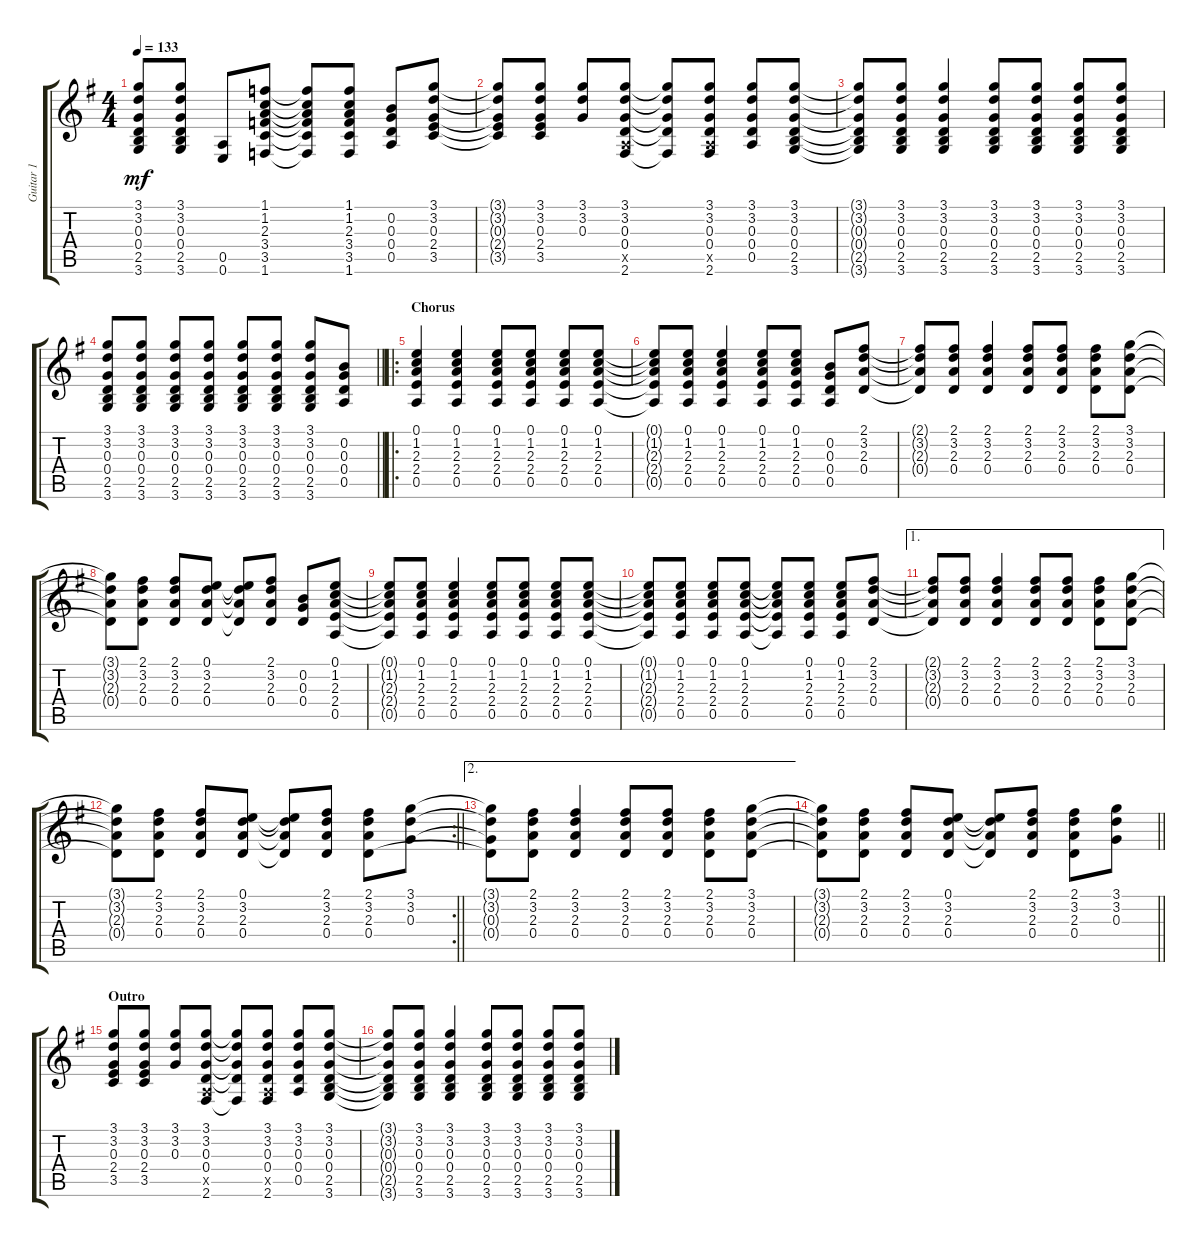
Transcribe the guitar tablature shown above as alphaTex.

\track ("Guitar 1" "Guitar 1") {instrument acousticguitarsteel}
\staff {score tabs}
\tuning (E4 B3 G3 D3 A2 E2) {hide}
\ts (4 4)
\tempo 133
\clef g2
\ks g
(3.1{t} 3.2{t} 0.3{t} 0.4{t} 2.5{t} 3.6{t}).8{dy mf} (3.1 3.2 0.3 0.4 2.5 3.6).8 (0.5 0.6).8 (1.1 1.2 2.3 3.4 3.5 1.6).8 (1.1{t} 1.2{t} 2.3{t} 3.4{t} 3.5{t} 1.6{t}).8 (1.1 1.2 2.3 3.4 3.5 1.6).8 (0.2 0.3 0.4 0.5).8 (3.1 3.2 0.3 2.4 3.5).8 |
(3.1{t} 3.2{t} 0.3{t} 2.4{t} 3.5{t}).8 (3.1 3.2 0.3 2.4 3.5).8 (3.1 3.2 0.3).8 (3.1 3.2 0.3 0.4 0.5{x} 2.6).8 (3.1{t} 3.2{t} 0.3{t} 0.4{t} 2.6{t}).8 (3.1 3.2 0.3 0.4 0.5{x} 2.6).8 (3.1 3.2 0.3 0.4 0.5).8 (3.1 3.2 0.3 0.4 2.5 3.6).8 |
(3.1{t} 3.2{t} 0.3{t} 0.4{t} 2.5{t} 3.6{t}).8 (3.1 3.2 0.3 0.4 2.5 3.6).8 (3.1 3.2 0.3 0.4 2.5 3.6).4 (3.1 3.2 0.3 0.4 2.5 3.6).8 (3.1 3.2 0.3 0.4 2.5 3.6).8 (3.1 3.2 0.3 0.4 2.5 3.6).8 (3.1 3.2 0.3 0.4 2.5 3.6).8 |
\barLineRight lightlight
(3.1 3.2 0.3 0.4 2.5 3.6).8 (3.1 3.2 0.3 0.4 2.5 3.6).8 (3.1 3.2 0.3 0.4 2.5 3.6).8 (3.1 3.2 0.3 0.4 2.5 3.6).8 (3.1 3.2 0.3 0.4 2.5 3.6).8 (3.1 3.2 0.3 0.4 2.5 3.6).8 (3.1 3.2 0.3 0.4 2.5 3.6).8 (0.2 0.3 0.4 0.5).8 |
\ro
\section ("" "Chorus")
(0.1 1.2 2.3 2.4 0.5).4 (0.1 1.2 2.3 2.4 0.5).4 (0.1 1.2 2.3 2.4 0.5).8 (0.1 1.2 2.3 2.4 0.5).8 (0.1 1.2 2.3 2.4 0.5).8 (0.1 1.2 2.3 2.4 0.5).8 |
(0.1{t} 1.2{t} 2.3{t} 2.4{t} 0.5{t}).8 (0.1 1.2 2.3 2.4 0.5).8 (0.1 1.2 2.3 2.4 0.5).4 (0.1 1.2 2.3 2.4 0.5).8 (0.1 1.2 2.3 2.4 0.5).8 (0.2 0.3 0.4 0.5).8 (2.1 3.2 2.3 0.4).8 |
(2.1{t} 3.2{t} 2.3{t} 0.4{t}).8 (2.1 3.2 2.3 0.4).8 (2.1 3.2 2.3 0.4).4 (2.1 3.2 2.3 0.4).8 (2.1 3.2 2.3 0.4).8 (2.1 3.2 2.3 0.4).8 (3.1 3.2 2.3 0.4).8 |
(3.1{t} 3.2{t} 2.3{t} 0.4{t}).8 (2.1 3.2 2.3 0.4).8 (2.1 3.2 2.3 0.4).8 (0.1 3.2 2.3 0.4).8 (0.1{t} 3.2{t} 2.3{t} 0.4{t}).8 (2.1 3.2 2.3 0.4).8 (0.2 0.3 0.4).8 (0.1 1.2 2.3 2.4 0.5).8 |
(0.1{t} 1.2{t} 2.3{t} 2.4{t} 0.5{t}).8 (0.1 1.2 2.3 2.4 0.5).8 (0.1 1.2 2.3 2.4 0.5).4 (0.1 1.2 2.3 2.4 0.5).8 (0.1 1.2 2.3 2.4 0.5).8 (0.1 1.2 2.3 2.4 0.5).8 (0.1 1.2 2.3 2.4 0.5).8 |
(0.1{t} 1.2{t} 2.3{t} 2.4{t} 0.5{t}).8 (0.1 1.2 2.3 2.4 0.5).8 (0.1 1.2 2.3 2.4 0.5).8 (0.1 1.2 2.3 2.4 0.5).8 (0.1{t} 1.2{t} 2.3{t} 2.4{t} 0.5{t}).8 (0.1 1.2 2.3 2.4 0.5).8 (0.1 1.2 2.3 2.4 0.5).8 (2.1 3.2 2.3 0.4).8 |
\ae 1
(2.1{t} 3.2{t} 2.3{t} 0.4{t}).8 (2.1 3.2 2.3 0.4).8 (2.1 3.2 2.3 0.4).4 (2.1 3.2 2.3 0.4).8 (2.1 3.2 2.3 0.4).8 (2.1 3.2 2.3 0.4).8 (3.1 3.2 2.3 0.4).8 |
\rc 2
\barLineRight lightlight
(3.1{t} 3.2{t} 2.3{t} 0.4{t}).8 (2.1 3.2 2.3 0.4).8 (2.1 3.2 2.3 0.4).8 (0.1 3.2 2.3 0.4).8 (0.1{t} 3.2{t} 2.3{t} 0.4{t}).8 (2.1 3.2 2.3 0.4).8 (2.1 3.2 2.3 0.4).8 (3.1 3.2 0.3).8 |
\ae 2
(3.1{t} 3.2{t} 0.3{t} 0.4{t}).8 (2.1 3.2 2.3 0.4).8 (2.1 3.2 2.3 0.4).4 (2.1 3.2 2.3 0.4).8 (2.1 3.2 2.3 0.4).8 (2.1 3.2 2.3 0.4).8 (3.1 3.2 2.3 0.4).8 |
\barLineRight lightlight
(3.1{t} 3.2{t} 2.3{t} 0.4{t}).8 (2.1 3.2 2.3 0.4).8 (2.1 3.2 2.3 0.4).8 (0.1 3.2 2.3 0.4).8 (0.1{t} 3.2{t} 2.3{t} 0.4{t}).8 (2.1 3.2 2.3 0.4).8 (2.1 3.2 2.3 0.4).8 (3.1 3.2 0.3).8 |
\section ("" "Outro")
(3.1 3.2 0.3 2.4 3.5).8 (3.1 3.2 0.3 2.4 3.5).8 (3.1 3.2 0.3).8 (3.1 3.2 0.3 0.4 0.5{x} 2.6).8 (3.1{t} 3.2{t} 0.3{t} 0.4{t} 2.6{t}).8 (3.1 3.2 0.3 0.4 0.5{x} 2.6).8 (3.1 3.2 0.3 0.4 0.5).8 (3.1 3.2 0.3 0.4 2.5 3.6).8 |
(3.1{t} 3.2{t} 0.3{t} 0.4{t} 2.5{t} 3.6{t}).8 (3.1 3.2 0.3 0.4 2.5 3.6).8 (3.1 3.2 0.3 0.4 2.5 3.6).4 (3.1 3.2 0.3 0.4 2.5 3.6).8 (3.1 3.2 0.3 0.4 2.5 3.6).8 (3.1 3.2 0.3 0.4 2.5 3.6).8 (3.1 3.2 0.3 0.4 2.5 3.6).8
